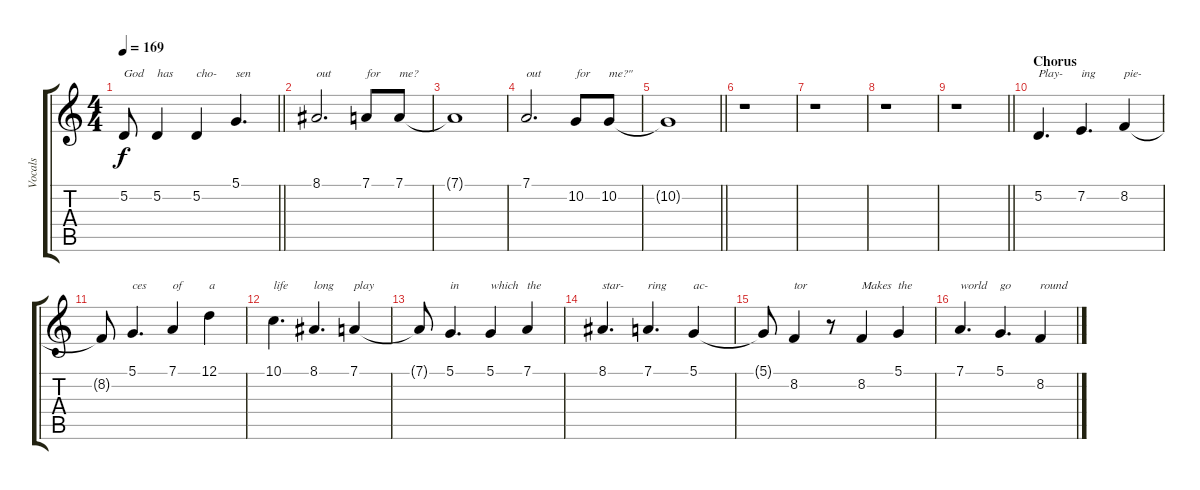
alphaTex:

\track ("Vocals" "Vocals") {instrument trumpet}
\staff {score tabs}
\tuning (D4 A3 F3 C3 G2 D2) {hide}
\ts (4 4)
\tempo 169
\clef g2
\barLineRight lightlight
\ks c
5.2{t}.8{txt "God" dy f} 5.2.4{txt "has"} 5.2.4{txt "cho-"} 5.1.4{d txt "sen"} |
8.1.2{d txt "out"} 7.1.8{txt "for"} 7.1.8{txt "me?"} |
7.1{t}.1 |
7.1.2{d txt "out"} 10.2.8{txt "for"} 10.2.8{txt "me?\""} |
\barLineRight lightlight
10.2{t}.1 |
r.1 |
r.1 |
r.1 |
\barLineRight lightlight
r.1 |
\section ("" "Chorus")
5.2.4{d txt "Play-"} 7.2.4{d txt "ing"} 8.2.4{txt "pie-"} |
8.2{t}.8 5.1.4{d txt "ces"} 7.1.4{txt "of"} 12.1.4{txt "a"} |
10.1.4{d txt "life"} 8.1.4{d txt "long"} 7.1.4{txt "play"} |
7.1{t}.8 5.1.4{d txt "in"} 5.1.4{txt "which"} 7.1.4{txt "the"} |
8.1.4{d txt "star-"} 7.1.4{d txt "ring"} 5.1.4{txt "ac-"} |
5.1{t}.8 8.2.4{txt "tor"} r.8 8.2.4{txt "Makes"} 5.1.4{txt "the"} |
7.1.4{d txt "world"} 5.1.4{d txt "go"} 8.2.4{txt "round"}
